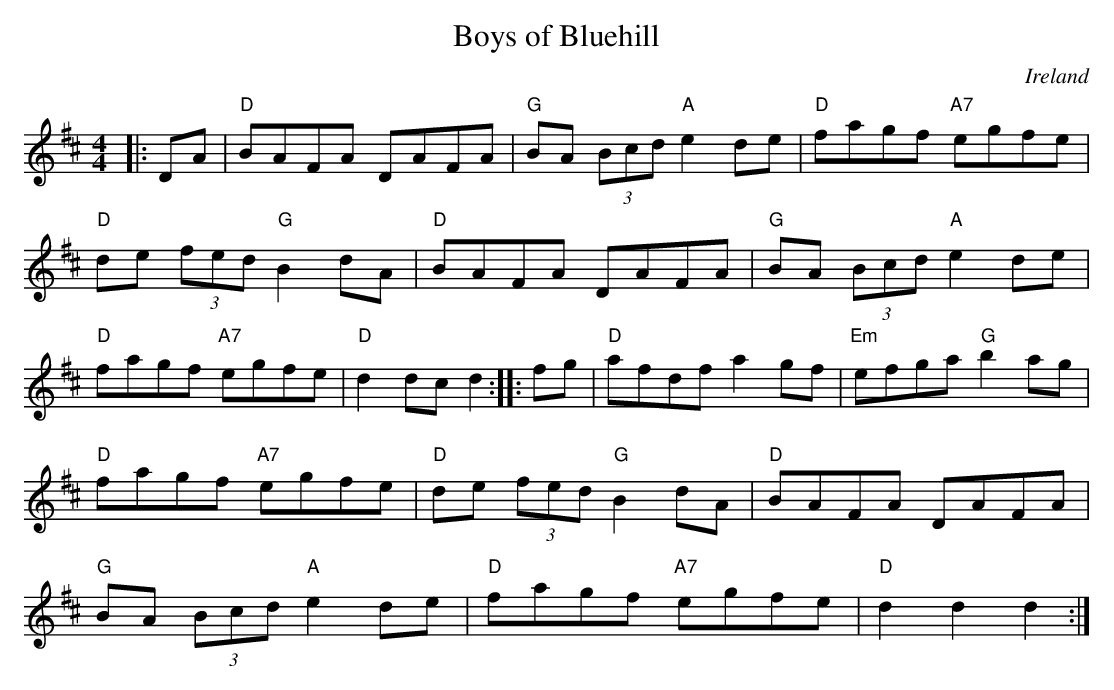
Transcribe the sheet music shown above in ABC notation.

X:1
T:Boys of Bluehill
O:Ireland
O:Scotland
O:England
M:4/4
K:D
|:DA|\
"D"BAFA DAFA|"G"BA (3Bcd "A"e2de|\
"D"fagf "A7"egfe|"D"de (3fed "G"B2dA|\
"D"BAFA DAFA|"G"BA (3Bcd "A"e2de|"D"fagf "A7"egfe|"D"d2dc d2::\
fg|\
"D"afdf a2gf|"Em"efga "G"b2ag|"D"fagf "A7"egfe|"D"de (3fed "G"B2dA|\
"D"BAFA DAFA|"G"BA (3Bcd "A"e2de|"D"fagf "A7"egfe|"D"d2d2 d2:|
